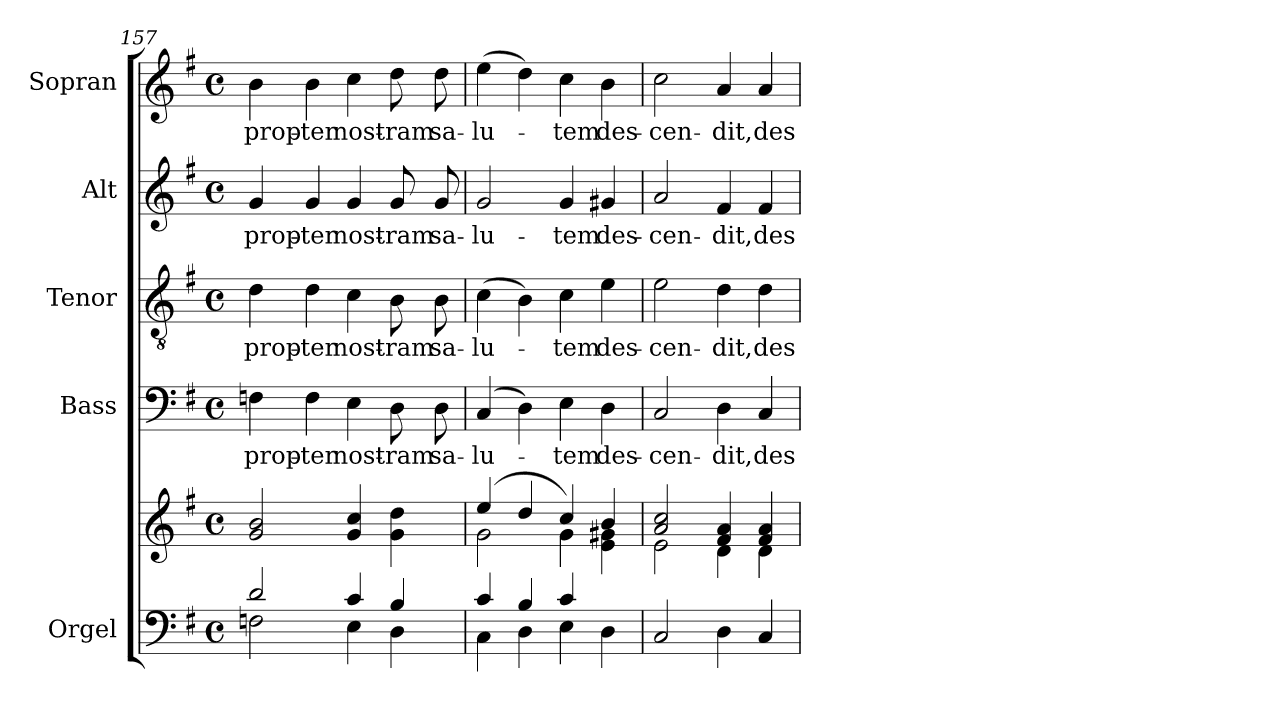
**kern	**kern	**kern	**text	**kern	**text	**kern	**text	**kern	**text
*part5	*part5	*part4	*part4	*part3	*part3	*part2	*part2	*part1	*part1
*staff6	*staff5	*staff4	*staff4	*staff3	*staff3	*staff2	*staff2	*staff1	*staff1
*I"Orgel	*	*I"Bass	*	*I"Tenor	*	*I"Alt	*	*I"Sopran	*
*I'Org.	*	*I'B.	*	*I'T.	*	*I'A.	*	*I'S.	*
*clefF4	*clefG2	*clefF4	*	*clefGv2	*	*clefG2	*	*clefG2	*
*k[f#]	*k[f#]	*k[f#]	*	*k[f#]	*	*k[f#]	*	*k[f#]	*
*G:	*G:	*G:	*	*G:	*	*G:	*	*G:	*
*M4/4	*M4/4	*M4/4	*	*M4/4	*	*M4/4	*	*M4/4	*
*met(c)	*met(c)	*met(c)	*	*met(c)	*	*met(c)	*	*met(c)	*
=157	=157	=157	=157	=157	=157	=157	=157	=157	=157
*^	*	*	*	*	*	*	*	*	*
2d/	2Fn\	2g/ 2b/	4Fn\	prop-	4d\	prop-	4g/	prop-	4b\	prop-
.	.	.	4F\	-ter	4d\	-ter	4g/	-ter	4b\	-ter
4c/	4E\	4g/ 4cc/	4E\	nost-	4c\	nost-	4g/	nost-	4cc\	nost-
4B/	4D\	4g\ 4dd\	8D\	-ram	8B\	-ram	8g/	-ram	8dd\	-ram
.	.	.	8D\	sa-	8B\	sa-	8g/	sa-	8dd\	sa-
!!LO:PB:g=z
=158	=158	=158	=158	=158	=158	=158	=158	=158	=158	=158
*	*	*^	*	*	*	*	*	*	*	*
4c/	4C\	(4ee/	2g\	(4C/	-lu-	(4c\	-lu-	2g/	-lu-	(4ee\	-lu-
4B/	4D\	4dd/	.	4D\)	.	4B\)	.	.	.	4dd\)	.
4c/	4E\	4cc/)	4g\	4E\	-tem	4c\	-tem	4g/	-tem	4cc\	-tem
4ryy	4D\	4b/	4e\ 4g#X\	4D\	des-	4e\	des-	4g#X/	des-	4b\	des-
*v	*v	*	*	*	*	*	*	*	*	*	*
=159	=159	=159	=159	=159	=159	=159	=159	=159	=159	=159
2C/	2a/ 2cc/	2e\	2C/	-cen-	2e\	-cen-	2a/	-cen-	2cc\	-cen-
4D\	4f#/ 4a/	4d\	4D\	-dit,	4d\	-dit,	4f#/	-dit,	4a/	-dit,
4C/	4f#/ 4a/	4d\	4C/	des-	4d\	des-	4f#/	des-	4a/	des-
*	*v	*v	*	*	*	*	*	*	*	*
=	=	=	=	=	=	=	=	=	=
*-	*-	*-	*-	*-	*-	*-	*-	*-	*-
